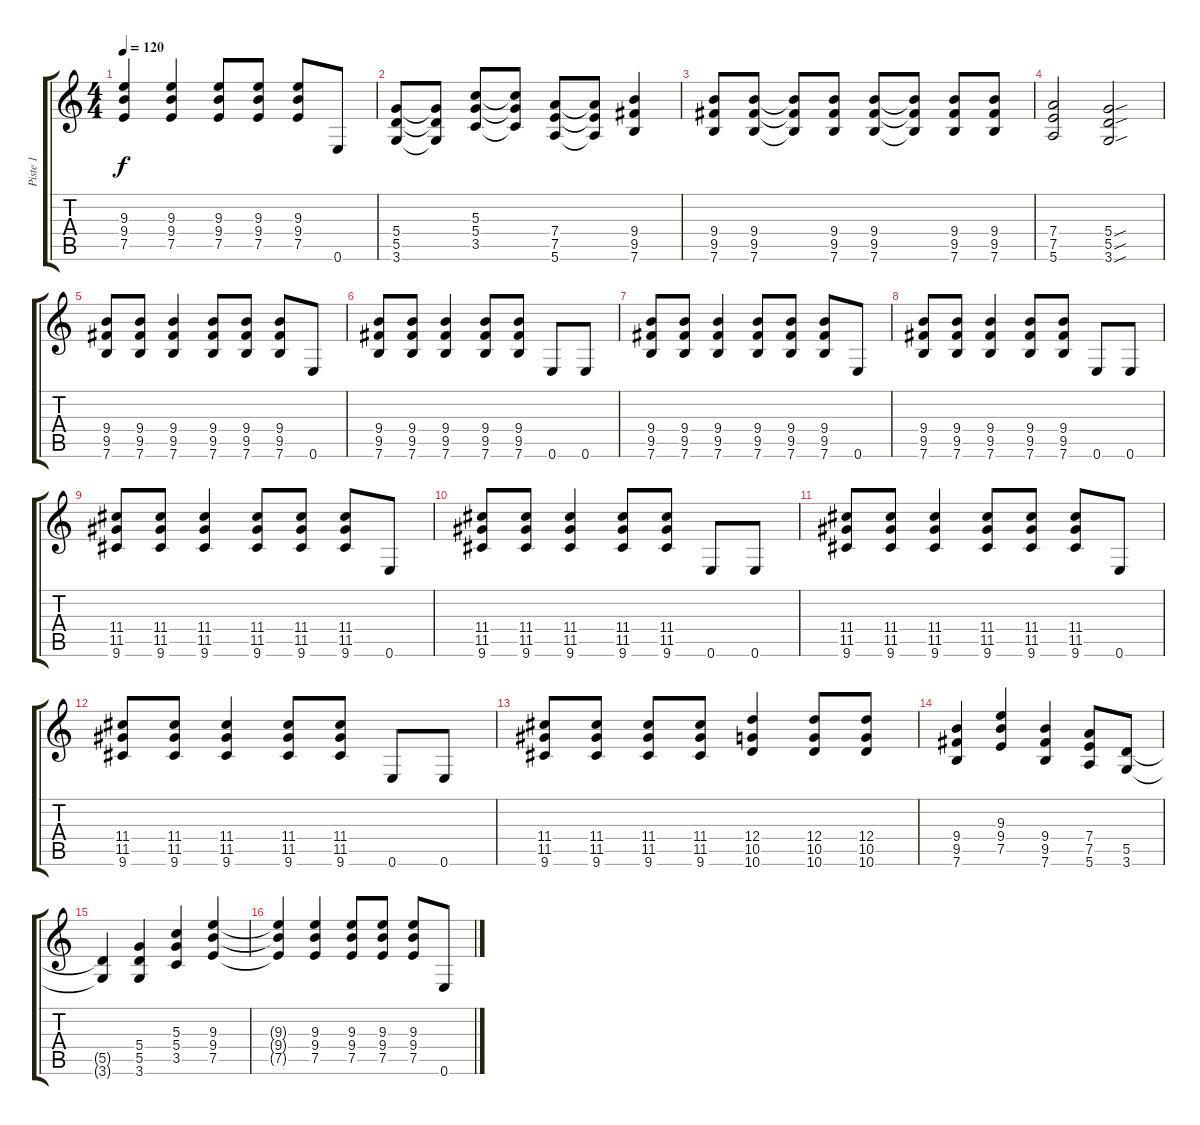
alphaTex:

\track ("Piste 1" "Piste 1") {instrument distortionguitar}
\staff {score tabs}
\tuning (E4 B3 G3 D3 A2 E2) {hide}
\ts (4 4)
\tempo 120
\clef g2
\ks c
(9.3{t} 9.4{t} 7.5{t}).4{dy f} (9.3 9.4 7.5).4 (9.3 9.4 7.5).8 (9.3 9.4 7.5).8 (9.3 9.4 7.5).8 0.6.8 |
(5.4 5.5 3.6).8 (5.4{t} 5.5{t} 3.6{t}).8 (5.3 5.4 3.5).8 (5.3{t} 5.4{t} 3.5{t}).8 (7.4 7.5 5.6).8 (7.4{t} 7.5{t} 5.6{t}).8 (9.4 9.5 7.6).4 |
(9.4 9.5 7.6).8 (9.4 9.5 7.6).8 (9.4{t} 9.5{t} 7.6{t}).8 (9.4 9.5 7.6).8 (9.4 9.5 7.6).8 (9.4{t} 9.5{t} 7.6{t}).8 (9.4 9.5 7.6).8 (9.4 9.5 7.6).8 |
(7.4 7.5 5.6).2 (5.4{sou} 5.5{sou} 3.6{sou}).2 |
(9.4 9.5 7.6).8 (9.4 9.5 7.6).8 (9.4 9.5 7.6).4 (9.4 9.5 7.6).8 (9.4 9.5 7.6).8 (9.4 9.5 7.6).8 0.6.8 |
(9.4 9.5 7.6).8 (9.4 9.5 7.6).8 (9.4 9.5 7.6).4 (9.4 9.5 7.6).8 (9.4 9.5 7.6).8 0.6.8 0.6.8 |
(9.4 9.5 7.6).8 (9.4 9.5 7.6).8 (9.4 9.5 7.6).4 (9.4 9.5 7.6).8 (9.4 9.5 7.6).8 (9.4 9.5 7.6).8 0.6.8 |
(9.4 9.5 7.6).8 (9.4 9.5 7.6).8 (9.4 9.5 7.6).4 (9.4 9.5 7.6).8 (9.4 9.5 7.6).8 0.6.8 0.6.8 |
(11.4 11.5 9.6).8 (11.4 11.5 9.6).8 (11.4 11.5 9.6).4 (11.4 11.5 9.6).8 (11.4 11.5 9.6).8 (11.4 11.5 9.6).8 0.6.8 |
(11.4 11.5 9.6).8 (11.4 11.5 9.6).8 (11.4 11.5 9.6).4 (11.4 11.5 9.6).8 (11.4 11.5 9.6).8 0.6.8 0.6.8 |
(11.4 11.5 9.6).8 (11.4 11.5 9.6).8 (11.4 11.5 9.6).4 (11.4 11.5 9.6).8 (11.4 11.5 9.6).8 (11.4 11.5 9.6).8 0.6.8 |
(11.4 11.5 9.6).8 (11.4 11.5 9.6).8 (11.4 11.5 9.6).4 (11.4 11.5 9.6).8 (11.4 11.5 9.6).8 0.6.8 0.6.8 |
(11.4 11.5 9.6).8 (11.4 11.5 9.6).8 (11.4 11.5 9.6).8 (11.4 11.5 9.6).8 (12.4 10.5 10.6).4 (12.4 10.5 10.6).8 (12.4 10.5 10.6).8 |
(9.4 9.5 7.6).4 (9.3 9.4 7.5).4 (9.4 9.5 7.6).4 (7.4 7.5 5.6).8 (5.5 3.6).8 |
(5.5{t} 3.6{t}).4 (5.4 5.5 3.6).4 (5.3 5.4 3.5).4 (9.3 9.4 7.5).4 |
(9.3{t} 9.4{t} 7.5{t}).4 (9.3 9.4 7.5).4 (9.3 9.4 7.5).8 (9.3 9.4 7.5).8 (9.3 9.4 7.5).8 0.6.8
